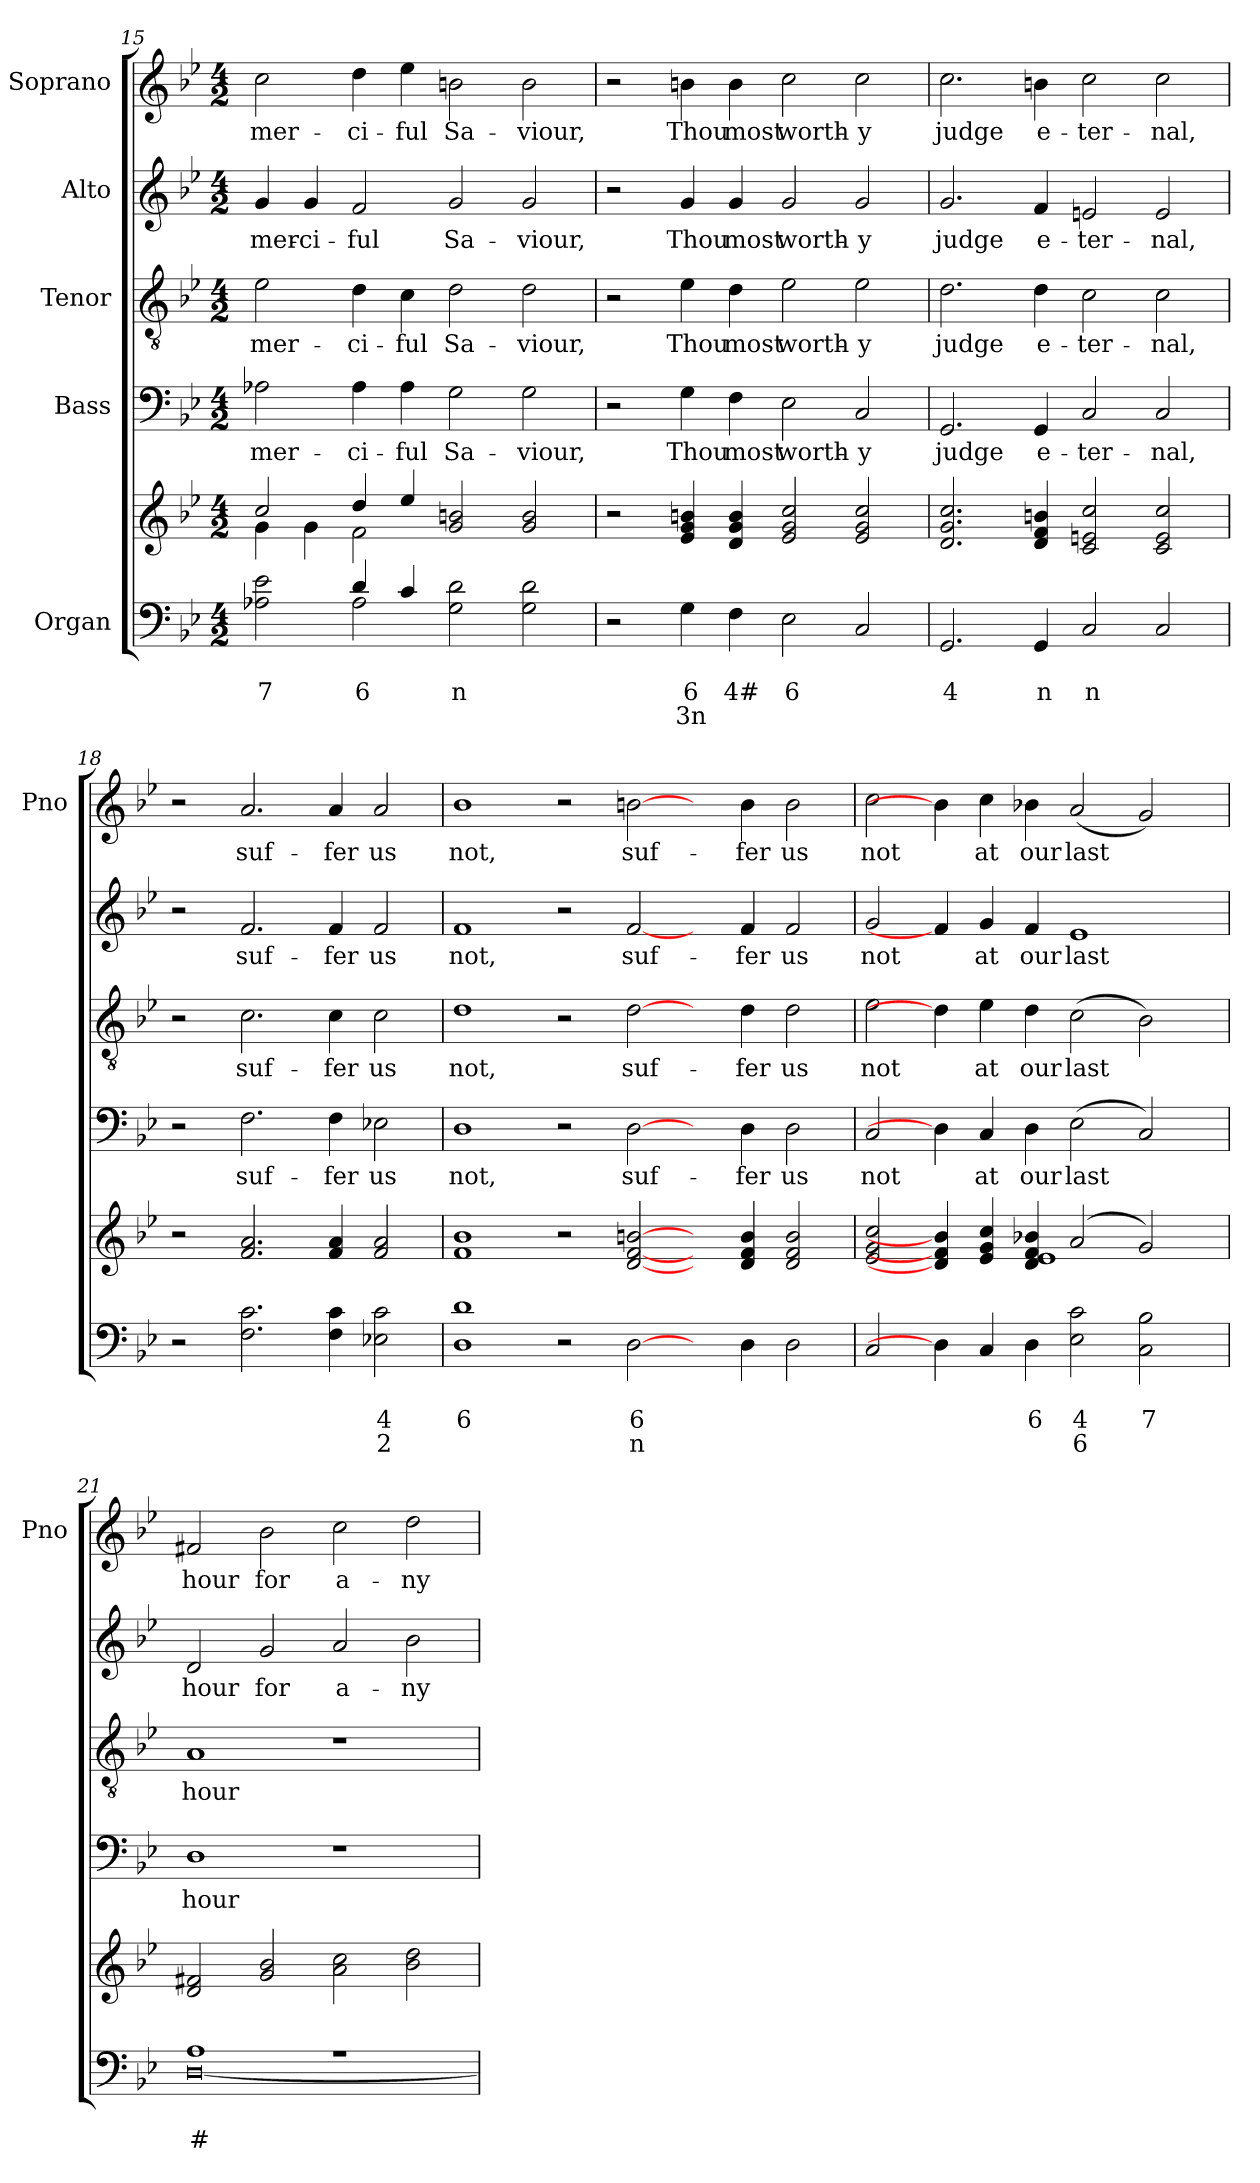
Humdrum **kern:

**kern	**text	**text	**text	**kern	**kern	**text	**kern	**text	**kern	**text	**kern	**text
*part5	*part5	*part5	*part5	*part5	*part4	*part4	*part3	*part3	*part2	*part2	*part1	*part1
*staff6	*staff6	*staff6	*staff6	*staff5	*staff4	*staff4	*staff3	*staff3	*staff2	*staff2	*staff1	*staff1
*I"Organ	*	*	*	*	*I"Bass	*	*I"Tenor	*	*I"Alto	*	*I"Soprano	*
*	*	*	*	*	*	*	*	*	*	*	*I'Pno	*
!!LO:LB:g=z
*clefF4	*	*	*	*clefG2	*clefF4	*	*clefGv2	*	*clefG2	*	*clefG2	*
*k[b-e-]	*	*	*	*k[b-e-]	*k[b-e-]	*	*k[b-e-]	*	*k[b-e-]	*	*k[b-e-]	*
*B-:	*	*	*	*B-:	*B-:	*	*B-:	*	*B-:	*	*B-:	*
*M4/2	*	*	*	*M4/2	*M4/2	*	*M4/2	*	*M4/2	*	*M4/2	*
=15	=15	=15	=15	=15	=15	=15	=15	=15	=15	=15	=15	=15
*^	*	*	*	*^	*	*	*	*	*	*	*	*
2A-X\ 2e-\	2ryy	.	7	.	2cc/	4g\	2A-X\	mer-	2e-\	mer-	4g/	mer-	2cc\	mer-
.	.	.	.	.	.	4g\	.	.	.	.	4g/	-ci-	.	.
2A-\	4d/	.	6	.	4dd/	2f\	4A-\	-ci-	4d\	-ci-	2f/	-ful	4dd\	-ci-
.	4c/	.	.	.	4ee-/	.	4A-\	-ful	4c\	-ful	.	.	4ee-\	-ful
2G\ 2d\	1ryy	.	n	.	2g/ 2bn/	1ryy	2G\	Sa-	2d\	Sa-	2g/	Sa-	2bn\	Sa-
2G\ 2d\	.	.	.	.	2g/ 2b/	.	2G\	-viour,	2d\	-viour,	2g/	-viour,	2b\	-viour,
*v	*v	*	*	*	*	*	*	*	*	*	*	*	*	*
*	*	*	*	*v	*v	*	*	*	*	*	*	*	*
=16	=16	=16	=16	=16	=16	=16	=16	=16	=16	=16	=16	=16
2r	.	.	.	2r	2r	.	2r	.	2r	.	2r	.
4G\	.	6	3n	4e-/ 4g/ 4bn/	4G\	Thou	4e-\	Thou	4g/	Thou	4bn\	Thou
4F\	.	4#	.	4d/ 4g/ 4b/	4F\	most	4d\	most	4g/	most	4b\	most
2E-\	.	6	.	2e-/ 2g/ 2cc/	2E-\	worth-	2e-\	worth-	2g/	worth-	2cc\	worth-
2C/	.	.	.	2e-/ 2g/ 2cc/	2C/	-y	2e-\	-y	2g/	-y	2cc\	-y
=17	=17	=17	=17	=17	=17	=17	=17	=17	=17	=17	=17	=17
2.GG/	.	4	.	2.d/ 2.g/ 2.cc/	2.GG/	judge	2.d\	judge	2.g/	judge	2.cc\	judge
4GG/	.	n	.	4d/ 4f/ 4bn/	4GG/	e-	4d\	e-	4f/	e-	4bn\	e-
2C/	.	n	.	2c/ 2en/ 2cc/	2C/	-ter-	2c\	-ter-	2en/	-ter-	2cc\	-ter-
2C/	.	.	.	2c/ 2e/ 2cc/	2C/	-nal,	2c\	-nal,	2e/	-nal,	2cc\	-nal,
=18	=18	=18	=18	=18	=18	=18	=18	=18	=18	=18	=18	=18
2r	.	.	.	2r	2r	.	2r	.	2r	.	2r	.
2.F\ 2.c\	.	.	.	2.f/ 2.a/	2.F\	suf-	2.c\	suf-	2.f/	suf-	2.a/	suf-
4F\ 4c\	.	.	.	4f/ 4a/	4F\	-fer	4c\	-fer	4f/	-fer	4a/	-fer
2E-X\ 2c\	.	4	2	2f/ 2a/	2E-X\	us	2c\	us	2f/	us	2a/	us
!!LO:PB:g=z
=19	=19	=19	=19	=19	=19	=19	=19	=19	=19	=19	=19	=19
1D 1d	.	6	.	1f 1b-	1D	not,	1d	not,	1f	not,	1b-	not,
2r	.	.	.	2r	2r	.	2r	.	2r	.	2r	.
[2D\	.	6	n	[2d/ [2f/ [2bn/	[2D\	suf-	[2d\	suf-	[2f/	suf-	[2bn\	suf-
4ryy	.	.	.	4ryy	4ryy	.	4ryy	.	4ryy	.	4ryy	.
4D\	.	.	.	4d/ 4f/ 4b/	4D\	-fer	4d\	-fer	4f/	-fer	4b\	-fer
2D\	.	.	.	2d/ 2f/ 2b/	2D\	us	2d\	us	2f/	us	2b\	us
=20	=20	=20	=20	=20	=20	=20	=20	=20	=20	=20	=20	=20
*	*	*	*	*^	*	*	*	*	*	*	*	*
2C/	.	.	.	2e-/ 2g/ 2cc/	1ryy	2C/	not	2e-\	not	2g/	not	2cc\	not
4D\]	.	.	.	4d/] 4f/] 4b/]	.	4D\]	.	4d\]	.	4f/]	.	4b\]	.
4C/	.	.	.	4e-/ 4g/ 4cc/	.	4C/	at	4e-\	at	4g/	at	4cc\	at
4D\	.	6	.	4d/ 4f/ 4b-X/	1e-	4D\	our	4d\	our	4f/	our	4b-X\	our
2E-\ 2c\	.	4	6	(2a/	.	(2E-\	last	(2c\	last	1e-	last	(2a/	last
2C\ 2B-\	.	7	.	2g/)	.	2C/)	.	2B-\)	.	.	.	2g/)	.
.	.	.	.	.	4ryy	.	.	.	.	.	.	.	.
*	*	*	*	*v	*v	*	*	*	*	*	*	*	*
=21	=21	=21	=21	=21	=21	=21	=21	=21	=21	=21	=21	=21
*^	*	*	*	*	*	*	*	*	*	*	*	*
*	*^	*	*	*	*	*	*	*	*	*	*	*	*
1A	[<0D	2D/yy	.	#	.	2d/ 2f#X/	1D	hour	1A	hour	2d/	hour	2f#X/	hour
.	.	2D/yy	.	6	4	2g/ 2b-/	.	.	.	.	2g/	for	2b-\	for
1rA	.	2D/yy	.	.	5	2a\ 2cc\	1r	.	1r	.	2a/	a-	2cc\	a-
.	.	2D/yy	.	8	6	2b-\ 2dd\	.	.	.	.	2b-\	-ny	2dd\	-ny
*v	*v	*v	*	*	*	*	*	*	*	*	*	*	*	*
=	=	=	=	=	=	=	=	=	=	=	=	=
*-	*-	*-	*-	*-	*-	*-	*-	*-	*-	*-	*-	*-
